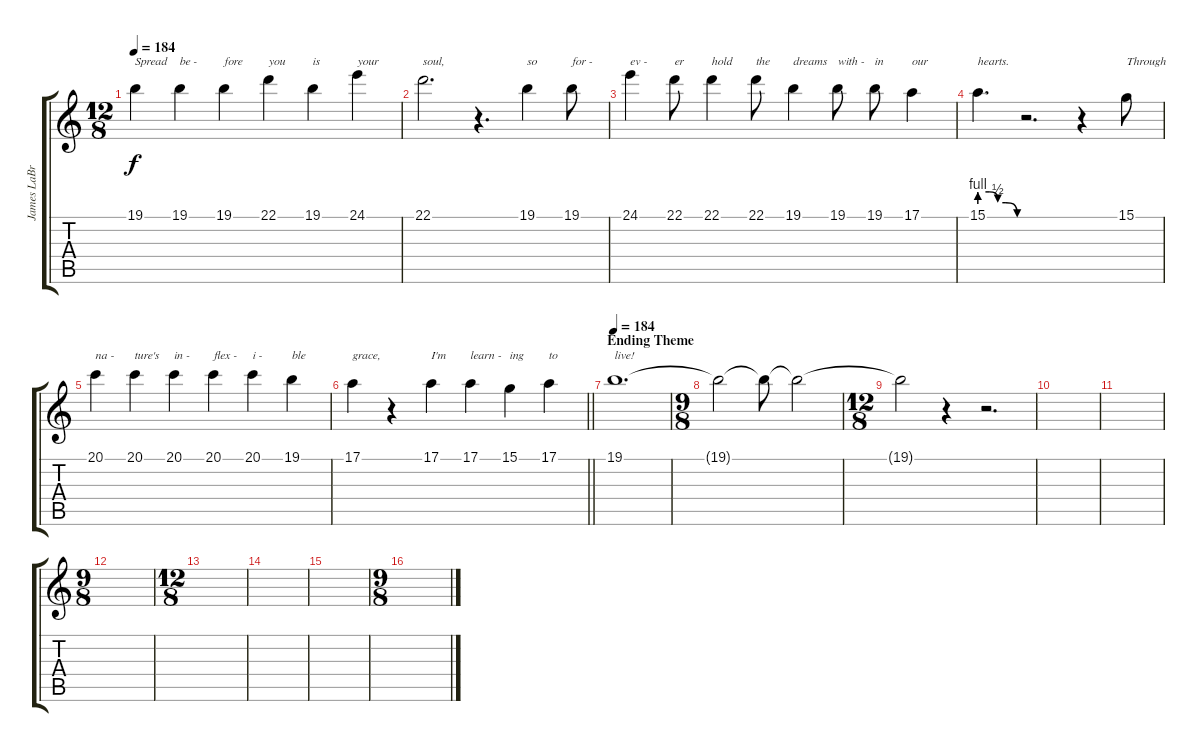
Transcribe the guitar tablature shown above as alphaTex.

\track ("James LaBrie" "James LaBr") {instrument altosax}
\staff {score tabs}
\tuning (E4 B3 G3 D3 A2 E2) {hide}
\ts (12 8)
\tempo 184
\clef g2
\ks c
19.1.4{txt "Spread" dy f} 19.1.4{txt "be -"} 19.1.4{txt "fore"} 22.1.4{txt "you"} 19.1.4{txt "is"} 24.1.4{txt "your"} |
22.1.2{d txt "soul,"} r.4{d} 19.1.4{txt "so"} 19.1.8{txt "for -"} |
24.1.4{txt "ev -"} 22.1.8{txt "er"} 22.1.4{txt "hold"} 22.1.8{txt "the"} 19.1.4{txt "dreams"} 19.1.8{txt "with -"} 19.1.8{txt "in"} 17.1.4{txt "our"} |
15.1{be (custom 0 4 15 4 29 2 42 2 60 0)}.4{d txt "hearts."} r.2{d} r.4 15.1.8{txt "Through"} |
20.1.4{txt "na -"} 20.1.4{txt "ture's"} 20.1.4{txt "in -"} 20.1.4{txt "flex -"} 20.1.4{txt "i -"} 19.1.4{txt "ble"} |
\barLineRight lightlight
17.1.4{txt "grace,"} r.4 17.1.4{txt "I'm"} 17.1.4{txt "learn -"} 15.1.4{txt "ing"} 17.1.4{txt "to"} |
\section ("" "Ending Theme")
\tempo 184
19.1.1{d txt "live!"} |
\ts (9 8)
19.1{t}.2{volume 6} 19.1{t}.8 19.1{t}.2 |
\ts (12 8)
19.1{t}.2 r.4 r.2{d} |
|
|
\ts (9 8)
|
\ts (12 8)
|
|
|
\ts (9 8)
